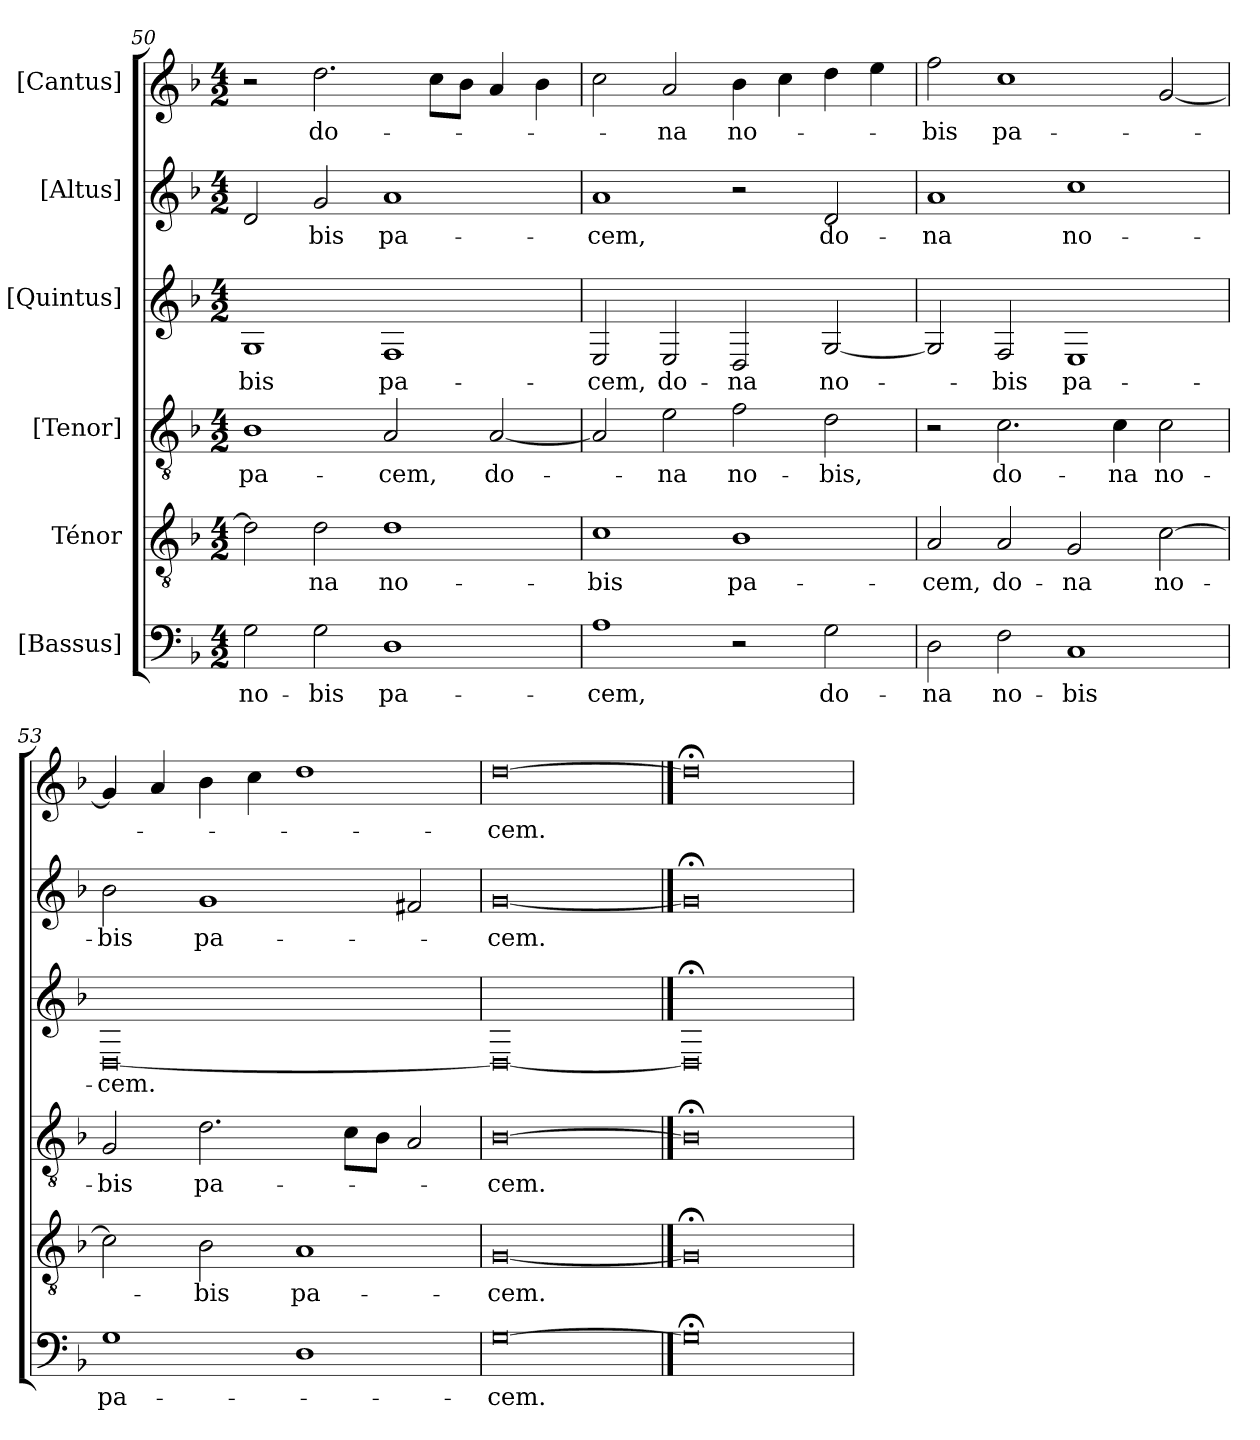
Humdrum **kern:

**kern	**text	**kern	**text	**kern	**text	**kern	**text	**kern	**text	**kern	**text
*part6	*part6	*part5	*part5	*part4	*part4	*part3	*part3	*part2	*part2	*part1	*part1
*staff6	*staff6	*staff5	*staff5	*staff4	*staff4	*staff3	*staff3	*staff2	*staff2	*staff1	*staff1
*I"[Bassus]	*	*I"Ténor	*	*I"[Tenor]	*	*I"[Quintus]	*	*I"[Altus]	*	*I"[Cantus]	*
*clefF4	*	*clefGv2	*	*clefGv2	*	*clefG2	*	*clefG2	*	*clefG2	*
*k[b-]	*	*k[b-]	*	*k[b-]	*	*k[b-]	*	*k[b-]	*	*k[b-]	*
*M4/2	*	*M4/2	*	*M4/2	*	*M4/2	*	*M4/2	*	*M4/2	*
=50	=50	=50	=50	=50	=50	=50	=50	=50	=50	=50	=50
2G\	no-	2d\]	.	1B-\	pa-	1G/	-bis	2d/	.	2r	.
2G\	-bis	2d\	-na	.	.	.	.	2g/	-bis	2.dd\	do-
1D\	pa-	1d\	no-	2A/	-cem,	1F/	pa-	1a/	pa-	.	.
.	.	.	.	.	.	.	.	.	.	8cc\L	.
.	.	.	.	.	.	.	.	.	.	8b-\J	.
.	.	.	.	[2A/	do-	.	.	.	.	4a/	.
.	.	.	.	.	.	.	.	.	.	4b-\	.
=51	=51	=51	=51	=51	=51	=51	=51	=51	=51	=51	=51
1A\	-cem,	1c\	-bis	2A/]	.	2E/	-cem,	1a/	-cem,	2cc\	.
.	.	.	.	2e\	-na	2E/	do-	.	.	2a/	-na
2r	.	1B-\	pa-	2f\	no-	2D/	-na	2r	.	4b-\	no-
.	.	.	.	.	.	.	.	.	.	4cc\	.
2G\	do-	.	.	2d\	-bis,	[2G/	no-	2d/	do-	4dd\	.
.	.	.	.	.	.	.	.	.	.	4ee\	.
=52	=52	=52	=52	=52	=52	=52	=52	=52	=52	=52	=52
2D\	-na	2A/	-cem,	2r	.	2G/]	.	1a/	-na	2ff\	-bis
2F\	no-	2A/	do-	2.c\	do-	2F/	-bis	.	.	1cc\	pa-
1C/	-bis	2G/	-na	.	.	1E/	pa-	1cc\	no-	.	.
.	.	.	.	4c\	-na	.	.	.	.	.	.
.	.	[2c\	no-	2c\	no-	.	.	.	.	[2g/	.
=53	=53	=53	=53	=53	=53	=53	=53	=53	=53	=53	=53
1G\	pa-	2c\]	.	2G/	-bis	[0D/	-cem.	2b-\	-bis	4g/]	.
.	.	.	.	.	.	.	.	.	.	4a/	.
.	.	2B-\	-bis	2.d\	pa-	.	.	1g/	pa-	4b-\	.
.	.	.	.	.	.	.	.	.	.	4cc\	.
1D\	.	1A/	pa-	.	.	.	.	.	.	1dd\	.
.	.	.	.	8c\L	.	.	.	.	.	.	.
.	.	.	.	8B-\J	.	.	.	.	.	.	.
.	.	.	.	2A/	.	.	.	2f#X/	.	.	.
=54	=54	=54	=54	=54	=54	=54	=54	=54	=54	=54	=54
[0G\	-cem.	[0G/	-cem.	[0B-\	-cem.	0D/_	.	[0g/	-cem.	[0dd\	-cem.
==55	==55	==55	==55	==55	==55	==55	==55	==55	==55	==55	==55
0G;<\]	.	0G;</]	.	0B-;<\]	.	0D;</]	.	0g;</]	.	0dd;<\]	.
=	=	=	=	=	=	=	=	=	=	=	=
*-	*-	*-	*-	*-	*-	*-	*-	*-	*-	*-	*-
